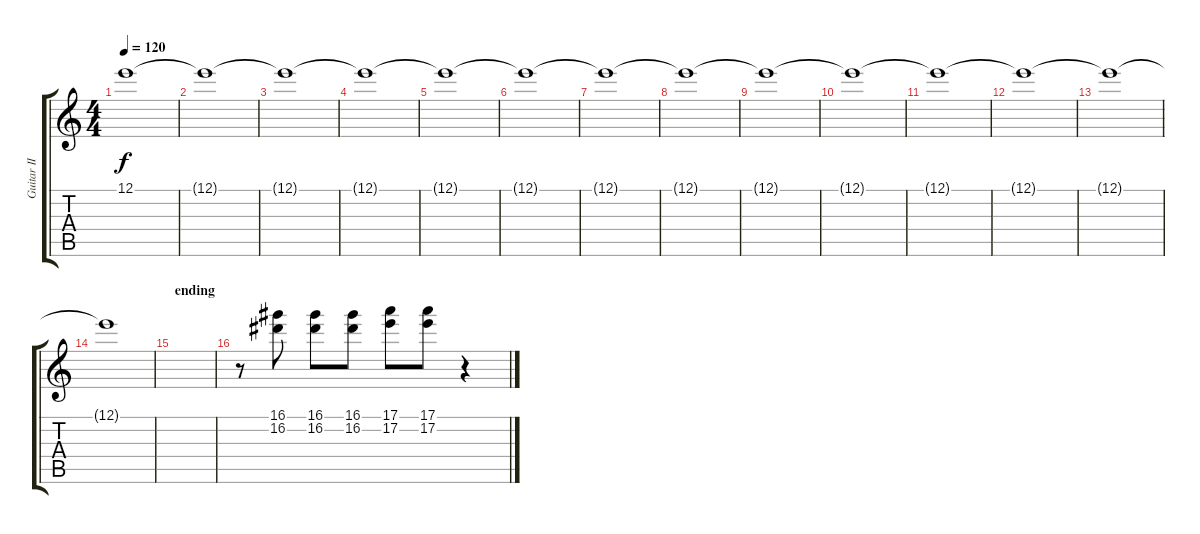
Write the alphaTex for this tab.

\track ("Guitar II (electric/overdriven)" "Guitar II ") {instrument overdrivenguitar}
\staff {score tabs}
\tuning (E4 B3 G3 D3 A2 E2) {hide}
\ts (4 4)
\tempo 120
\clef g2
\ks c
12.1{t}.1{dy f} |
12.1{t}.1 |
12.1{t}.1 |
12.1{t}.1 |
12.1{t}.1 |
12.1{t}.1 |
12.1{t}.1 |
12.1{t}.1 |
12.1{t}.1 |
12.1{t}.1 |
12.1{t}.1 |
12.1{t}.1 |
12.1{t}.1 |
12.1{t}.1 |
\section ("" "ending")
|
r.8{volume 12} (16.1 16.2).8 (16.1 16.2).8 (16.1 16.2).8 (17.1 17.2).8 (17.1 17.2).8 r.4
